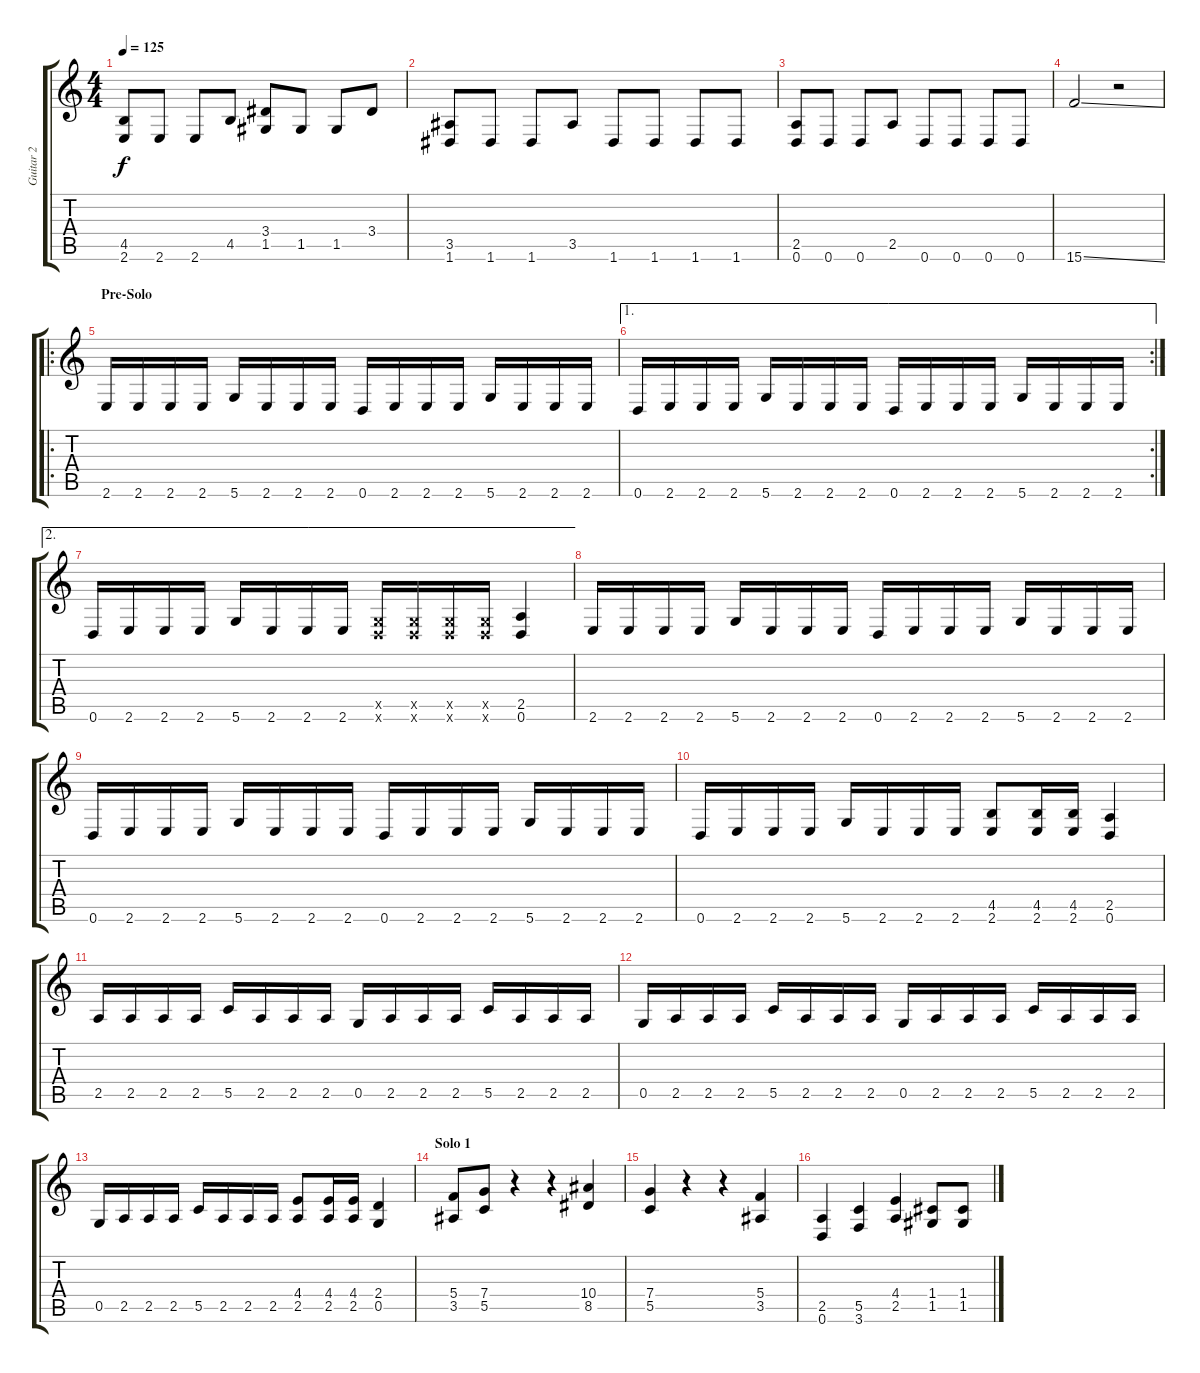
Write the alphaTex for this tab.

\track ("Guitar 2" "Guitar 2") {instrument distortionguitar}
\staff {score tabs}
\tuning (D4 A3 F3 C3 G2 D2) {hide}
\ts (4 4)
\tempo 125
\clef g2
\ks c
(4.5 2.6).8{dy f} 2.6.8 2.6.8 4.5.8 (3.4 1.5).8 1.5.8 1.5.8 3.4.8 |
(3.5 1.6).8 1.6.8 1.6.8 3.5.8 1.6.8 1.6.8 1.6.8 1.6.8 |
(2.5 0.6).8 0.6.8 0.6.8 2.5.8 0.6.8 0.6.8 0.6.8 0.6.8 |
15.6{ss}.2{volume 16 balance 0} r.2 |
\ro
\section ("" "Pre-Solo")
2.6.16 2.6.16 2.6.16 2.6.16 5.6.16 2.6.16 2.6.16 2.6.16 0.6.16 2.6.16 2.6.16 2.6.16 5.6.16 2.6.16 2.6.16 2.6.16 |
\ae 1
\rc 2
0.6.16 2.6.16 2.6.16 2.6.16 5.6.16 2.6.16 2.6.16 2.6.16 0.6.16 2.6.16 2.6.16 2.6.16 5.6.16 2.6.16 2.6.16 2.6.16 |
\ae 2
0.6.16 2.6.16 2.6.16 2.6.16 5.6.16 2.6.16 2.6.16 2.6.16 (0.5{x} 0.6{x}).16 (0.5{x} 0.6{x}).16 (0.5{x} 0.6{x}).16 (0.5{x} 0.6{x}).16 (2.5 0.6).4 |
2.6.16{volume 13 balance 0} 2.6.16 2.6.16 2.6.16 5.6.16 2.6.16 2.6.16 2.6.16 0.6.16 2.6.16 2.6.16 2.6.16 5.6.16 2.6.16 2.6.16 2.6.16 |
0.6.16 2.6.16 2.6.16 2.6.16 5.6.16 2.6.16 2.6.16 2.6.16 0.6.16 2.6.16 2.6.16 2.6.16 5.6.16 2.6.16 2.6.16 2.6.16 |
0.6.16 2.6.16 2.6.16 2.6.16 5.6.16 2.6.16 2.6.16 2.6.16 (4.5 2.6).8 (4.5 2.6).16 (4.5 2.6).16 (2.5 0.6).4 |
2.5.16 2.5.16 2.5.16 2.5.16 5.5.16 2.5.16 2.5.16 2.5.16 0.5.16 2.5.16 2.5.16 2.5.16 5.5.16 2.5.16 2.5.16 2.5.16 |
0.5.16 2.5.16 2.5.16 2.5.16 5.5.16 2.5.16 2.5.16 2.5.16 0.5.16 2.5.16 2.5.16 2.5.16 5.5.16 2.5.16 2.5.16 2.5.16 |
0.5.16 2.5.16 2.5.16 2.5.16 5.5.16 2.5.16 2.5.16 2.5.16 (4.4 2.5).8 (4.4 2.5).16 (4.4 2.5).16 (2.4 0.5).4 |
\section ("" "Solo 1")
(5.4 3.5).8{balance 8} (7.4 5.5).8 r.4 r.4 (10.4 8.5).4 |
(7.4 5.5).4 r.4 r.4 (5.4 3.5).4 |
(2.5 0.6).4{balance 8} (5.5 3.6).4 (4.4 2.5).4 (1.4 1.5).8 (1.4 1.5).8
